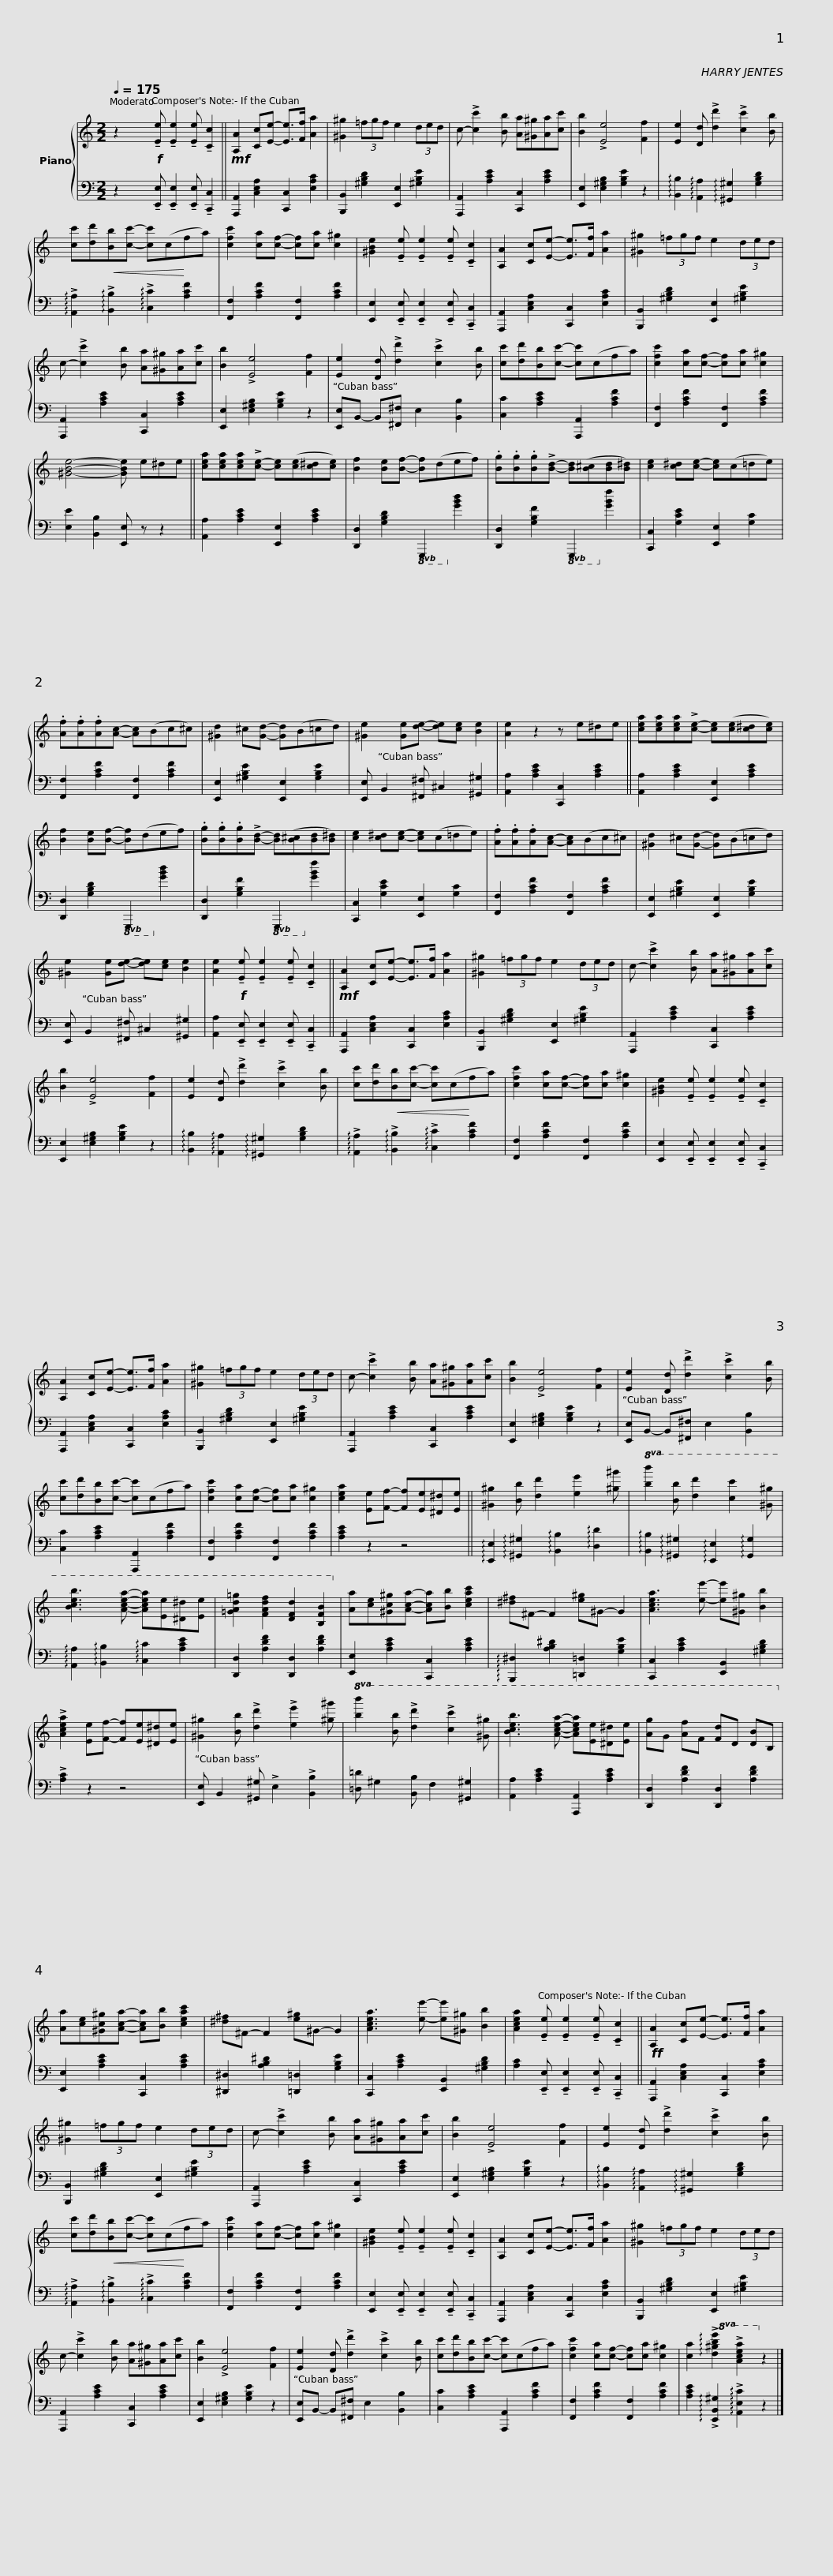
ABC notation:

X:1
%%score { 1 | 2 }
L:1/8
Q:1/4=175
M:2/2
I:linebreak $
K:C
V:1 treble
V:2 bass
V:1
 z2!f! !tenuto![Ee] !tenuto![Ee]2 !tenuto![Ee] !tenuto![Cc]2 ||!mf! [A,A]2 [Cc][Ee]- [Ee]>[Ff] [Aa]2 | [^G^g]2 (3=fgf e2 (3ded | c- !>![cc']2 [Bb] [Aa][^G^g][Aa][cc'] |$ [Bb]2 !>![Ee]4 [Ff]2 | %5
 [Ee]2 [Dd] !>![dd']2 !>![cc']2 [Bb] | [cc'][dd']!<(![Bb][cc']- [cc'](c!<)!fa) | [cfc']2 [ca][cf]- [cf][ca] [c^g]2 |$ [^GBe]2 !tenuto![Ee] !tenuto![Ee]2 !tenuto![Ee] !tenuto![Cc]2 | [A,A]2 [Cc][Ee]- [Ee]>[Ff] [Aa]2 | %10
 [^G^g]2 (3=fgf e2 (3ded | c- !>![cc']2 [Bb] [Aa][^G^g][Aa][cc'] | [Bb]2 !>![Ee]4 [Ff]2 |$ [Ee]2 [Dd] !>![dd']2 !>![cc']2 [Bb] | [cc'][dd'][Bb][cc']- [cc'](cfa) | %15
 [cfc']2 [ca][cf]- [cf][ca] [c^g]2 | [^GBe]4- [GBe] e^de ||$ [cea][cea][cea]!>![ce]- [ce]([ce][c^d][ce]) | [Bf]2 [Be][Bf]- [Bf](def) | .[Bg].[Bg].[Bg]!>![Bd]- [Bd]([B^c][Bd][B^d]) | %20
 [ce]2 [c^d][ce]- [ce](c=de) |$ .[Af].[Af].[Af][Ac]- [Ac](Bc^c) | [^Gd]2 ^c[Gd]- [Gd](B=cd) | [^Ge]2 [Ge][de]- [de][ce] [Be]2 | [Ae]2 z2 z e^de ||$ %25
 [cea][cea][cea]!>![ce]- [ce]([ce][c^d][ce]) | [Bf]2 [Be][Bf]- [Bf](def) | .[Bg].[Bg].[Bg]!>![Bd]- [Bd]([B^c][Bd][B^d]) | [ce]2 [c^d][ce]- [ce](c=de) |$ .[Af].[Af].[Af][Ac]- [Ac](Bc^c) | %30
 [^Gd]2 ^c[Gd]- [Gd](B=cd) | [^Ge]2 [Ge][de]- [de][ce] [Be]2 | [Ae]2!f! !tenuto![Ee] !tenuto![Ee]2 !tenuto![Ee] !tenuto![Cc]2 ||$!mf! [A,A]2 [Cc][Ee]- [Ee]>[Ff] [Aa]2 | [^G^g]2 (3=fgf e2 (3ded | %35
 c- !>![cc']2 [Bb] [Aa][^G^g][Aa][cc'] | [Bb]2 !>![Ee]4 [Ff]2 |$ [Ee]2 [Dd] !>![dd']2 !>![cc']2 [Bb] | [cc'][dd']!<(![Bb][cc']- [cc'](c!<)!fa) | [cfc']2 [ca][cf]- [cf][ca] [c^g]2 | %40
 [^GBe]2 !tenuto![Ee] !tenuto![Ee]2 !tenuto![Ee] !tenuto![Cc]2 |$ [A,A]2 [Cc][Ee]- [Ee]>[Ff] [Aa]2 | [^G^g]2 (3=fgf e2 (3ded | c- !>![cc']2 [Bb] [Aa][^G^g][Aa][cc'] | [Bb]2 !>![Ee]4 [Ff]2 |$ %45
 [Ee]2 [Dd] !>![dd']2 !>![cc']2 [Bb] | [cc'][dd'][Bb][cc']- [cc'](cfa) | [cfc']2 [ca][cf]- [cf][ca] [c^g]2 | [cea]2 [Ee][Ff]- [Ff][Ee][^D^d][Ee] ||$ [^G^g]2 [Bb] [dd']2 [ee']2 [^g^g'] | %50
!8va(! [bb']2 [bb'] [d'd'']2 [c'c'']2 [^g^g'] | [bc'e'b']3 [ac'e'a']- [ac'e'a'][ee'][^d^d'][ee'] | [=gad'=g']2 [fad'f']2 [dfd']2 [Bfb]2!8va)! |$ [Aa][ce][^Gc^g][Aca]- [Aca][Bb] [ceac']2 | [^d^f]^F- F2 [e^g]^G- G2 | %55
 [Acea]3 [ee']- [ee'][^G^g] [Bb]2 | !>![Acea]2 [Ee][Ff]- [Ff][Ee][^D^d][Ee] |$ [^G^g]2 [Bb] !>![dd']2 !>![ee']2 [^g^g'] |!8va(! [bb']2 [bb'] !>![d'd'']2 !>![c'c'']2 [^g^g'] | [bc'e'b']3 [ac'e'a']- [ac'e'a'][ee'][^d^d'][ee'] | %60
 [ag']g [af']f [fd']d [db]B!8va)! |$ [Aa][ce][^Gc^g][Aca]- [Aca][Bb] [ceac']2 | [^d^f]^F- F2 [e^g]^G- G2 | [Acea]3 [ee']- [ee'][^G^g] [Bb]2 | [Acea]2 !tenuto![Ee] !tenuto![Ee]2 !tenuto![Ee] !tenuto![Cc]2 ||$ %65
!ff! [A,A]2 [Cc][Ee]- [Ee]>[Ff] [Aa]2 | [^G^g]2 (3=fgf e2 (3ded | c- !>![cc']2 [Bb] [Aa][^G^g][Aa][cc'] | [Bb]2 !>![Ee]4 [Ff]2 |$ [Ee]2 [Dd] !>![dd']2 !>![cc']2 [Bb] | %70
 [cc'][dd']!<(![Bb][cc']- [cc'](c!<)!fa) | [cfc']2 [ca][cf]- [cf][ca] [c^g]2 | [^GBe]2 !tenuto![Ee] !tenuto![Ee]2 !tenuto![Ee] !tenuto![Cc]2 |$ [A,A]2 [Cc][Ee]- [Ee]>[Ff] [Aa]2 | [^G^g]2 (3=fgf e2 (3ded | %75
 c- !>![cc']2 [Bb] [Aa][^G^g][Aa][cc'] | [Bb]2 !>![Ee]4 [Ff]2 |$ [Ee]2 [Dd] !>![dd']2 !>![cc']2 [Bb] | [cc'][dd'][Bb][cc']- [cc'](cfa) | [cfc']2 [ca][cf]- [cf][ca] [c^g]2 | %80
 [ca]2!8va(! !arpeggio!!>![d^gbe']2 !>![ac'e'a']2!8va)! z2 |] %81
V:2
 z2 !tenuto![E,,E,] !tenuto![E,,E,]2 !tenuto![E,,E,] !tenuto![C,,C,]2 || [A,,,A,,]2 [C,E,A,]2 [C,,C,]2 [E,A,C]2 | [B,,,B,,]2 [^G,B,D]2 [E,,E,]2 [^G,B,E]2 | [A,,,A,,]2 [A,CE]2 [C,,C,]2 [A,CE]2 |$ [E,,E,]2 [E,^G,B,]2 [G,B,E]2 z2 | %5
 !arpeggio![B,,B,]2 !arpeggio![A,,A,]2 !arpeggio![^G,,^G,]2 [G,B,D]2 | !arpeggio!!>![A,,A,]2 !arpeggio!!>![B,,B,]2 !arpeggio!!>![C,C]2 [A,CF]2 | [F,,F,]2 [A,CF]2 [F,,F,]2 [A,CF]2 |$ [E,,E,]2 !tenuto![E,,E,] !tenuto![E,,E,]2 !tenuto![E,,E,] !tenuto![C,,C,]2 | [A,,,A,,]2 [C,E,A,]2 [C,,C,]2 [E,A,C]2 | %10
 [B,,,B,,]2 [^G,B,D]2 [E,,E,]2 [^G,B,E]2 | [A,,,A,,]2 [A,CE]2 [C,,C,]2 [A,CE]2 | [E,,E,]2 [E,^G,B,]2 [G,B,E]2 z2 |$ [E,,E,]B,,- B,,[^F,,^F,] E,2 [B,,B,]2 | [C,C]2 [A,CE]2 [A,,,A,,]2 [A,CF]2 | %15
 [F,,F,]2 [A,CF]2 [F,,F,]2 [A,CF]2 | [E,E]2 [B,,B,]2 [E,,E,] z z2 ||$ [A,,A,]2 [A,CE]2 [E,,E,]2 [A,CE]2 | [D,,D,]2 [G,B,D]2!8vb(! G,,,2!8vb)! [G,B,D]2 | [D,,D,]2 [G,B,F]2!8vb(! G,,,2!8vb)! [G,B,F]2 | %20
 [C,,C,]2 [G,CE]2 [E,,E,]2 [G,C]2 |$ [F,,F,]2 [A,CF]2 [F,,F,]2 [A,CF]2 | [E,,E,]2 [^G,B,E]2 [E,,E,]2 [G,B,E]2 | [E,,E,] B,,2 [^F,,^F,] ^C,2 [^G,,^G,]2 | [A,,A,]2 [A,CE]2 [C,,C,]2 [A,CE]2 ||$ %25
 [A,,A,]2 [A,CE]2 [E,,E,]2 [A,CE]2 | [D,,D,]2 [G,B,D]2!8vb(! G,,,2!8vb)! [G,B,D]2 | [D,,D,]2 [G,B,F]2!8vb(! G,,,2!8vb)! [G,B,F]2 | [C,,C,]2 [G,CE]2 [E,,E,]2 [G,C]2 |$ [F,,F,]2 [A,CF]2 [F,,F,]2 [A,CF]2 | %30
 [E,,E,]2 [^G,B,E]2 [E,,E,]2 [G,B,E]2 | [E,,E,] B,,2 [^F,,^F,] ^C,2 [^G,,^G,]2 | [A,,A,]2 !tenuto![E,,E,] !tenuto![E,,E,]2 !tenuto![E,,E,] !tenuto![C,,C,]2 ||$ [A,,,A,,]2 [C,E,A,]2 [C,,C,]2 [E,A,C]2 | [B,,,B,,]2 [^G,B,D]2 [E,,E,]2 [^G,B,E]2 | %35
 [A,,,A,,]2 [A,CE]2 [C,,C,]2 [A,CE]2 | [E,,E,]2 [E,^G,B,]2 [G,B,E]2 z2 |$ !arpeggio![B,,B,]2 !arpeggio![A,,A,]2 !arpeggio![^G,,^G,]2 [G,B,D]2 | !arpeggio!!>![A,,A,]2 !arpeggio!!>![B,,B,]2 !arpeggio!!>![C,C]2 [A,CF]2 | [F,,F,]2 [A,CF]2 [F,,F,]2 [A,CF]2 | %40
 [E,,E,]2 !tenuto![E,,E,] !tenuto![E,,E,]2 !tenuto![E,,E,] !tenuto![C,,C,]2 |$ [A,,,A,,]2 [C,E,A,]2 [C,,C,]2 [E,A,C]2 | [B,,,B,,]2 [^G,B,D]2 [E,,E,]2 [^G,B,E]2 | [A,,,A,,]2 [A,CE]2 [C,,C,]2 [A,CE]2 | [E,,E,]2 [E,^G,B,]2 [G,B,E]2 z2 |$ %45
 [E,,E,]B,,- B,,[^F,,^F,] E,2 [B,,B,]2 | [C,C]2 [A,CE]2 [A,,,A,,]2 [A,CF]2 | [F,,F,]2 [A,CF]2 [F,,F,]2 [A,CF]2 | [A,CE]2 z2 z4 ||$ !arpeggio![E,,E,]2 !arpeggio![^G,,^G,]2 !arpeggio![B,,B,]2 !arpeggio![D,D]2 | %50
 !arpeggio![B,,B,]2 !arpeggio![^G,,^G,]2 !arpeggio![E,,E,]2 !arpeggio![G,,G,]2 | !arpeggio![A,,A,]2 !arpeggio![B,,B,]2 !arpeggio![C,C]2 [A,CE]2 | [D,,D,]2 [A,DF]2 [D,,D,]2 [A,DF]2 |$ [E,,E,]2 [A,CE]2 [C,,C,]2 [A,CE]2 | !arpeggio![B,,,^D,]2 [A,B,^D]2 [=D,,=D,]2 [G,B,E]2 | %55
 [C,,C,]2 [A,CE]2 [E,,B,,]2 [^G,B,D]2 | !>![A,C]2 z2 z4 |$ [E,,E,] B,,2 [^G,,^G,] !>!E,2 !>![B,,B,]2 | [=D,=D] ^G,2 [B,,B,] F,2 [^G,,^G,]2 | [A,,A,]2 [A,CE]2 [A,,,A,,]2 [A,CE]2 | %60
 [D,,D,]2 [A,DF]2 [D,,D,]2 [A,DF]2 |$ [E,,E,]2 [A,CE]2 [C,,C,]2 [A,CE]2 | [^D,,^D,]2 [A,B,^D]2 [=D,,=D,]2 [G,B,E]2 | [C,,C,]2 [A,CE]2 [E,,B,,]2 [^G,B,D]2 | [A,C]2 !tenuto![E,,E,] !tenuto![E,,E,]2 !tenuto![E,,E,] !tenuto![C,,C,]2 ||$ %65
 [A,,,A,,]2 [C,E,A,]2 [C,,C,]2 [E,A,C]2 | [B,,,B,,]2 [^G,B,D]2 [E,,E,]2 [^G,B,E]2 | [A,,,A,,]2 [A,CE]2 [C,,C,]2 [A,CE]2 | [E,,E,]2 [E,^G,B,]2 [G,B,E]2 z2 |$ !arpeggio![B,,B,]2 !arpeggio![A,,A,]2 !arpeggio![^G,,^G,]2 [G,B,D]2 | %70
 !arpeggio!!>![A,,A,]2 !arpeggio!!>![B,,B,]2 !arpeggio!!>![C,C]2 [A,CF]2 | [F,,F,]2 [A,CF]2 [F,,F,]2 [A,CF]2 | [E,,E,]2 !tenuto![E,,E,] !tenuto![E,,E,]2 !tenuto![E,,E,] !tenuto![C,,C,]2 |$ [A,,,A,,]2 [C,E,A,]2 [C,,C,]2 [E,A,C]2 | [B,,,B,,]2 [^G,B,D]2 [E,,E,]2 [^G,B,E]2 | %75
 [A,,,A,,]2 [A,CE]2 [C,,C,]2 [A,CE]2 | [E,,E,]2 [E,^G,B,]2 [G,B,E]2 z2 |$ [E,,E,]B,,- B,,[^F,,^F,] E,2 [B,,B,]2 | [C,C]2 [A,CE]2 [A,,,A,,]2 [A,CF]2 | [F,,F,]2 [A,CF]2 [F,,F,]2 [A,CF]2 | %80
 [A,CE]2 !arpeggio!!>![E,,B,,^G,]2 !arpeggio!!>![A,,E,C]2 z2 |] %81
